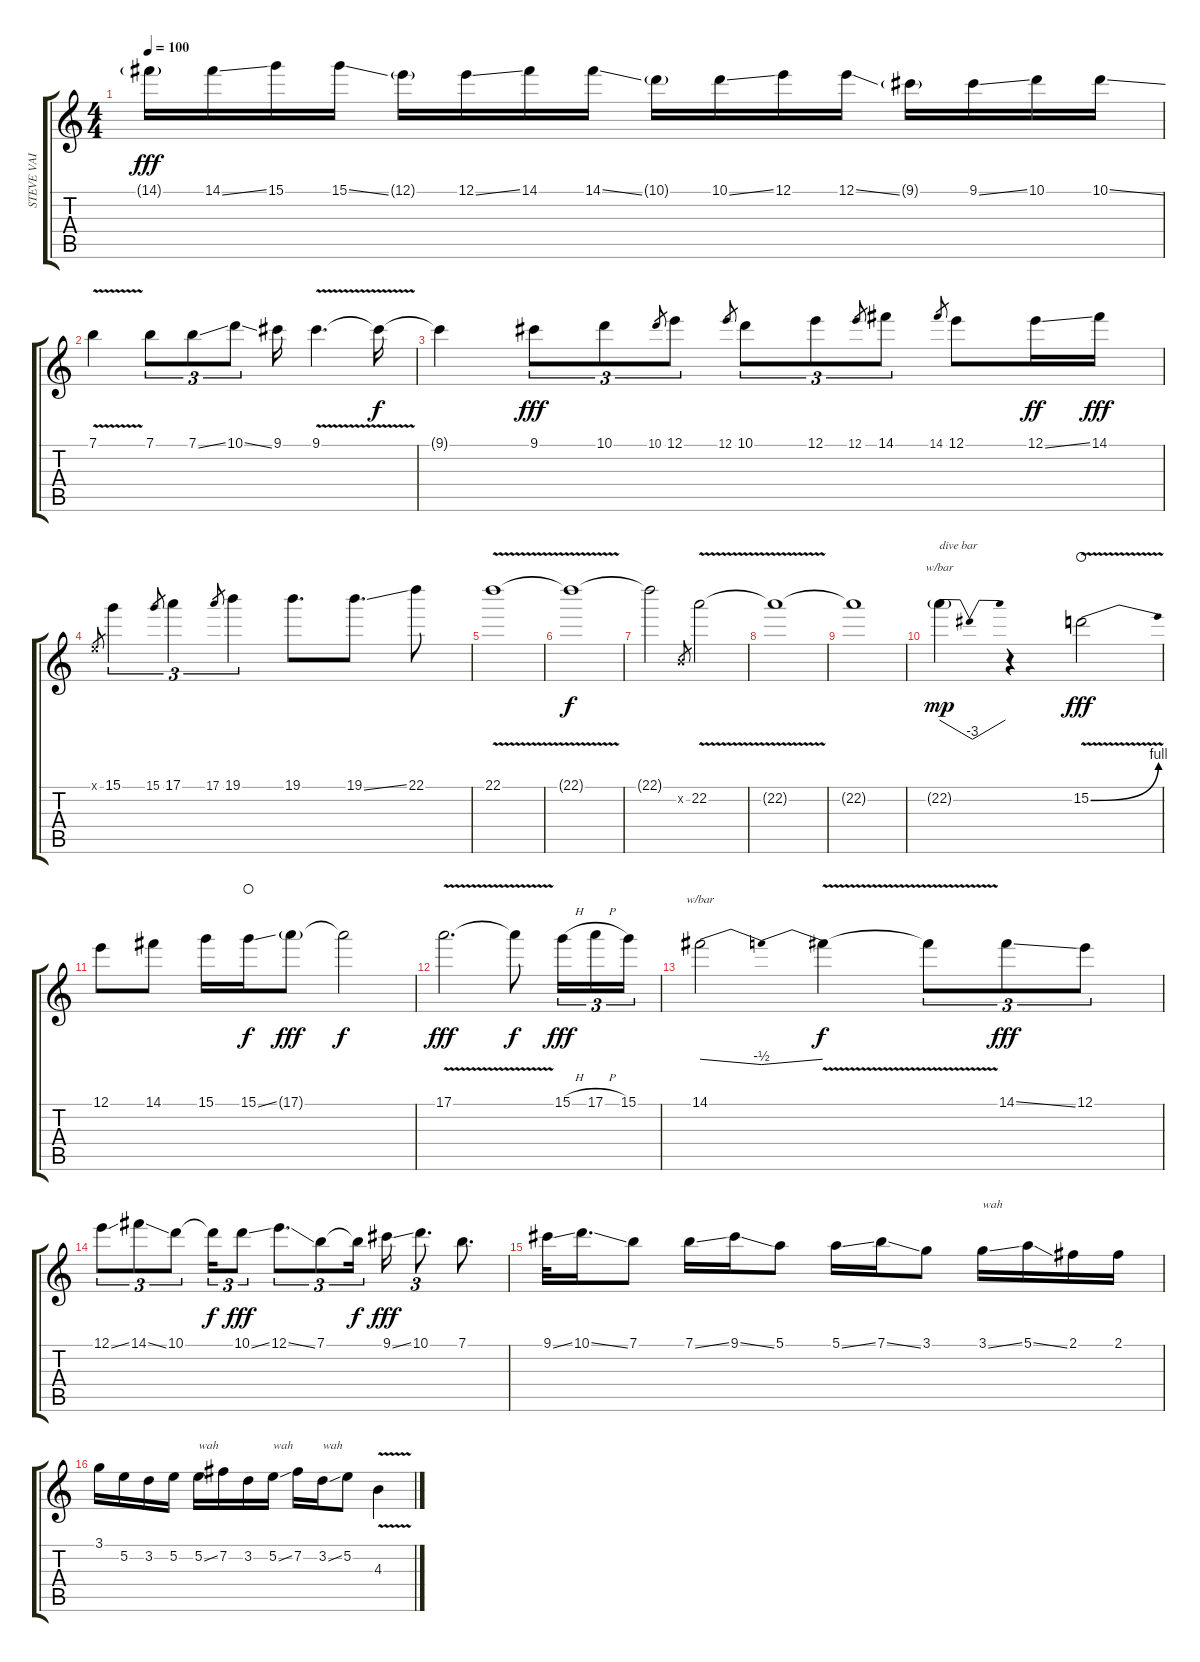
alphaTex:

\track ("STEVE VAI" "STEVE VAI") {instrument overdrivenguitar}
\staff {score tabs}
\tuning (E4 B3 G3 D3 A2 E2) {hide}
\ts (4 4)
\tempo 100
\clef g2
\ks c
14.1{g}.16{dy fff} 14.1{ss}.16 15.1.16 15.1{ss}.16 12.1{g}.16 12.1{ss}.16 14.1.16 14.1{ss}.16 10.1{g}.16 10.1{ss}.16 12.1.16 12.1{ss}.16 9.1{g}.16 9.1{ss}.16 10.1.16 10.1{ss}.16 |
7.1{v}.4 7.1.8{tu (3 2)} 7.1{ss}.8{tu (3 2)} 10.1{ss}.8{tu (3 2)} 9.1.16 9.1{v}.4{d} 9.1{t}.16{dy f} |
9.1{t}.4 9.1.8{tu (3 2) dy fff} 10.1.8{tu (3 2)} 10.1.8{gr} 12.1.8{tu (3 2)} 12.1.8{gr} 10.1.8{tu (3 2)} 12.1.8{tu (3 2)} 12.1.8{gr} 14.1.8{tu (3 2)} 14.1.8{gr} 12.1.8 12.1{ss}.16{dy ff} 14.1.16{dy fff} |
0.1{x}.8{gr} 15.1.4{tu (3 2)} 15.1.8{gr} 17.1.4{tu (3 2)} 17.1.8{gr} 19.1.4{tu (3 2)} 19.1.8{d} 19.1{ss}.8{d} 22.1.8 |
22.1{v}.1 |
22.1{t}.1{dy f} |
22.1{t}.2 0.2{x}.8{gr} 22.2{v}.2 |
22.2{t}.1 |
22.2{t}.1 |
22.2{g}.4{tbe (dip default 0 0 30 -12 60 0) txt "dive bar" dy mp} r.4 15.2{be (bend 0 0 60 4) v}.2{dy fff waho} |
12.1.8 14.1.8 15.1.16 15.1{ss}.16{dy f waho} 17.1{g}.8{dy fff} 17.1{t}.2{dy f} |
17.1{v}.2{d dy fff} 17.1{t}.8{dy f} 15.1{h}.16{tu (3 2) dy fff} 17.1{h}.16{tu (3 2)} 15.1.16{tu (3 2)} |
14.1.2{tbe (dip default 0 0 30 -2 60 0)} 14.1{v t}.4{dy f} 14.1{t}.8{tu (3 2)} 14.1{ss}.8{tu (3 2) dy fff} 12.1.8{tu (3 2)} |
12.1{ss}.8{tu (3 2)} 14.1{ss}.8{tu (3 2)} 10.1.8{tu (3 2)} 10.1{t}.16{tu (3 2) dy f} 10.1{ss}.8{tu (3 2) dy fff} 12.1{ss}.8{d tu (3 2)} 7.1.8{tu (3 2)} 7.1{t}.16{tu (3 2) dy f beam splitsecondary} 9.1{ss}.16{dy fff} 10.1.8{d tu (3 2)} 7.1.8{d} |
9.1{ss}.32 10.1{ss}.16{d} 7.1.8 7.1{ss}.16 9.1{ss}.16 5.1.8 5.1{ss}.16 7.1{ss}.16 3.1.8 3.1{ss}.16{txt "wah"} 5.1{ss}.16 2.1.16 2.1.16 |
3.1.16 5.2.16 3.2.16 5.2.16 5.2{ss}.16{txt "wah"} 7.2.16 3.2.16 5.2{ss}.16{txt "wah"} 7.2.16 3.2{ss}.16{txt "wah"} 5.2.8 4.3{v}.4
